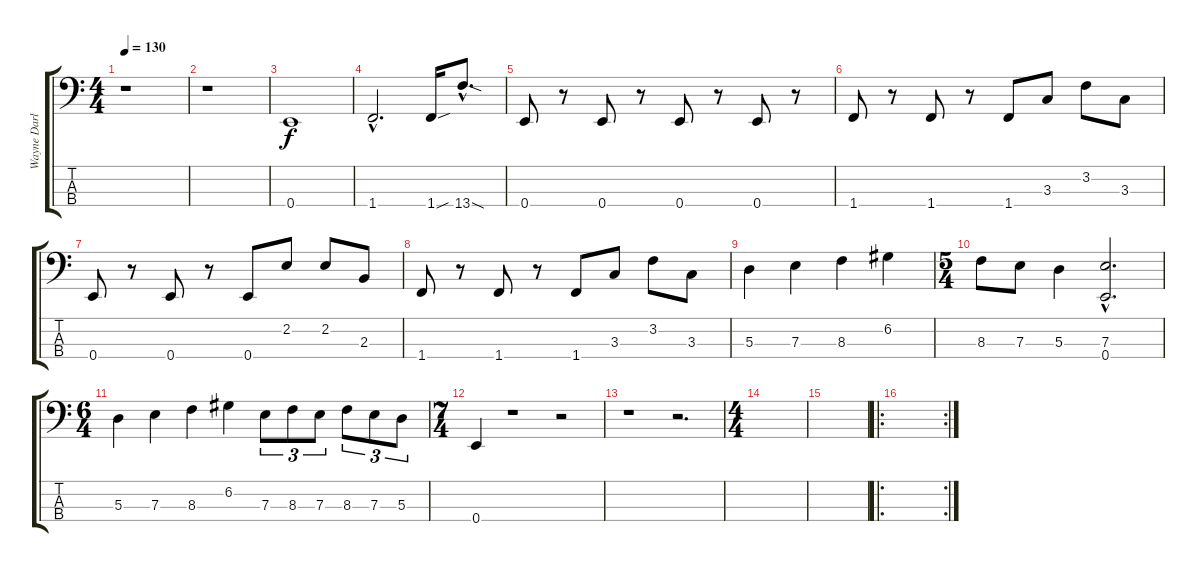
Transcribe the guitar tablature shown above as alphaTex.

\track ("Wayne Darley" "Wayne Darl") {instrument electricbassfinger}
\staff {score tabs}
\tuning (G2 D2 A1 E1) {hide}
\ts (4 4)
\tempo 130
\clef f4
\ks c
r.1{dy f} |
r.1 |
0.4.1 |
1.4{hac}.2{d} 1.4{sou}.16 13.4{sod hac}.8{d} |
0.4.8 r.8 0.4.8 r.8 0.4.8 r.8 0.4.8 r.8 |
1.4.8 r.8 1.4.8 r.8 1.4.8 3.3.8 3.2.8 3.3.8 |
0.4.8 r.8 0.4.8 r.8 0.4.8 2.2.8 2.2.8 2.3.8 |
1.4.8 r.8 1.4.8 r.8 1.4.8 3.3.8 3.2.8 3.3.8 |
5.3.4 7.3.4 8.3.4 6.2.4 |
\ts (5 4)
8.3.8 7.3.8 5.3.4 (7.3{hac} 0.4{hac}).2{d} |
\ts (6 4)
5.3.4 7.3.4 8.3.4 6.2.4 7.3.8{tu (3 2)} 8.3.8{tu (3 2)} 7.3.8{tu (3 2)} 8.3.8{tu (3 2)} 7.3.8{tu (3 2)} 5.3.8{tu (3 2)} |
\ts (7 4)
0.4.4 r.1 r.2 |
r.1 r.2{d} |
\ts (4 4)
|
|
\ro
\rc 2
